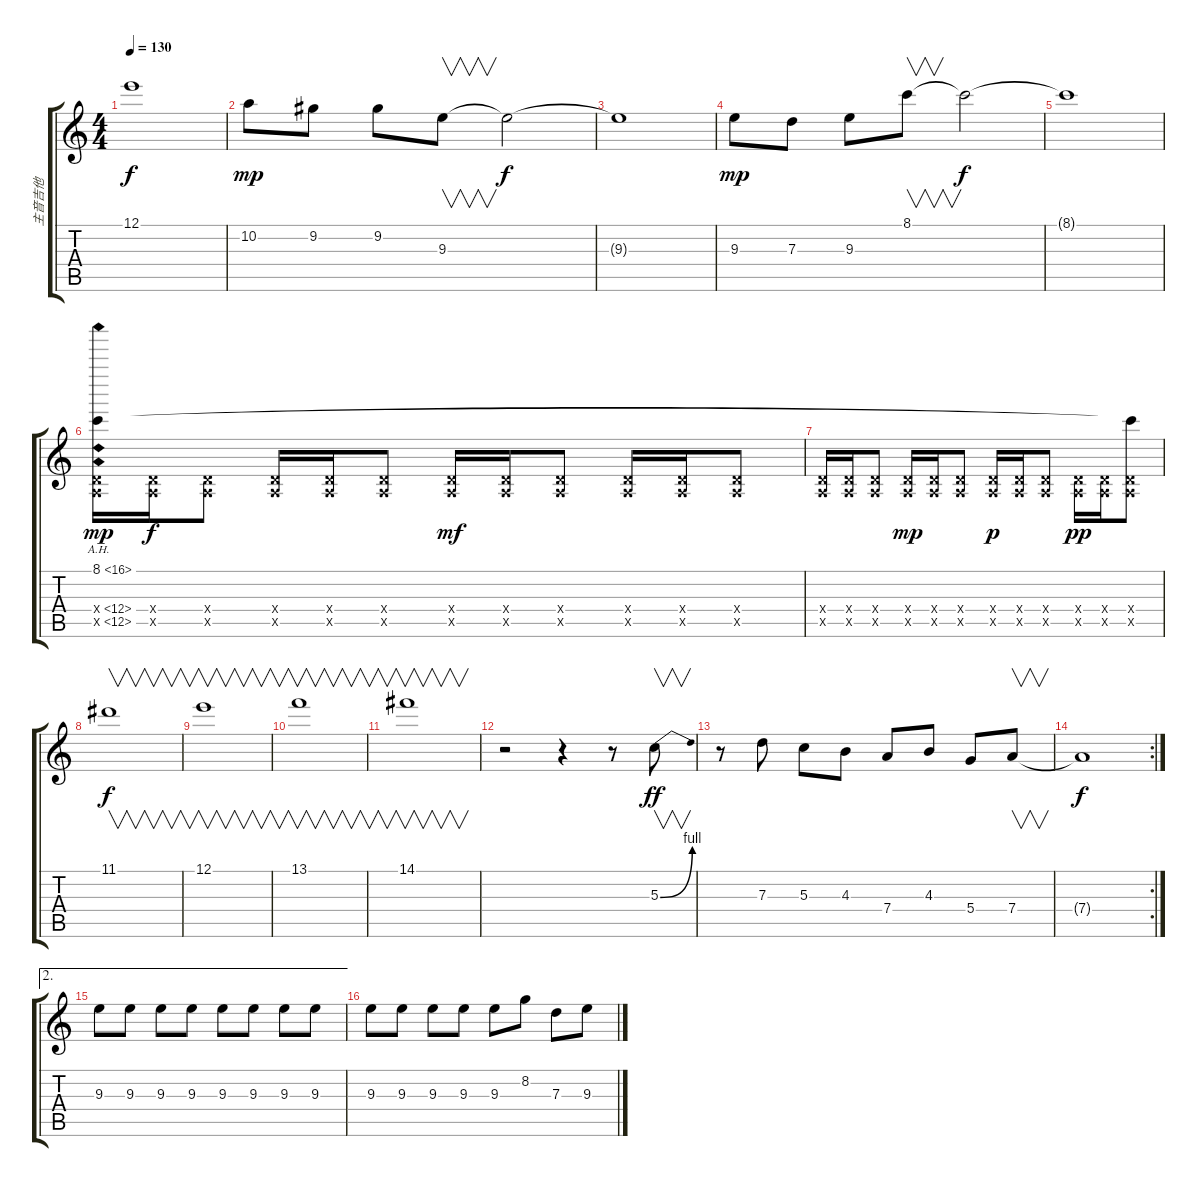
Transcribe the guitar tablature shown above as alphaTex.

\track ("主音吉他" "主音吉他") {instrument overdrivenguitar}
\staff {score tabs}
\tuning (E4 B3 G3 D3 A2 E2) {hide}
\ts (4 4)
\tempo 130
\clef g2
\ks c
12.1{t}.1{dy f} |
10.2.8{dy mp} 9.2.8 9.2.8 9.3.8{v} 9.3{t}.2{dy f} |
9.3{t}.1 |
9.3.8{dy mp} 7.3.8 9.3.8 8.1.8{v} 8.1{t}.2{dy f} |
8.1{t}.1 |
(8.1{ah 8} 0.4{ah 12 x} 0.5{ah 12 x}).16{dy mp} (0.4{x} 0.5{x}).16{dy f} (0.4{x} 0.5{x}).8 (0.4{x} 0.5{x}).16 (0.4{x} 0.5{x}).16 (0.4{x} 0.5{x}).8 (0.4{x} 0.5{x}).16{dy mf} (0.4{x} 0.5{x}).16 (0.4{x} 0.5{x}).8 (0.4{x} 0.5{x}).16 (0.4{x} 0.5{x}).16 (0.4{x} 0.5{x}).8 |
(0.4{x} 0.5{x}).16 (0.4{x} 0.5{x}).16 (0.4{x} 0.5{x}).8 (0.4{x} 0.5{x}).16{dy mp} (0.4{x} 0.5{x}).16 (0.4{x} 0.5{x}).8 (0.4{x} 0.5{x}).16{dy p} (0.4{x} 0.5{x}).16 (0.4{x} 0.5{x}).8 (0.4{x} 0.5{x}).16{dy pp} (0.4{x} 0.5{x}).16 (8.1{t} 0.4{x} 0.5{x}).8 |
11.1.1{v dy f} |
12.1.1{v} |
13.1.1{v} |
14.1.1{v} |
r.2 r.4 r.8 5.3{be (bend 0 0 60 4)}.8{v dy ff} |
r.8 7.3.8 5.3.8 4.3.8 7.4.8 4.3.8 5.4.8 7.4.8{v} |
\rc 2
7.4{t}.1{dy f} |
\ae 2
9.3.8 9.3.8 9.3.8 9.3.8 9.3.8 9.3.8 9.3.8 9.3.8 |
9.3.8 9.3.8 9.3.8 9.3.8 9.3.8 8.2.8 7.3.8 9.3.8
